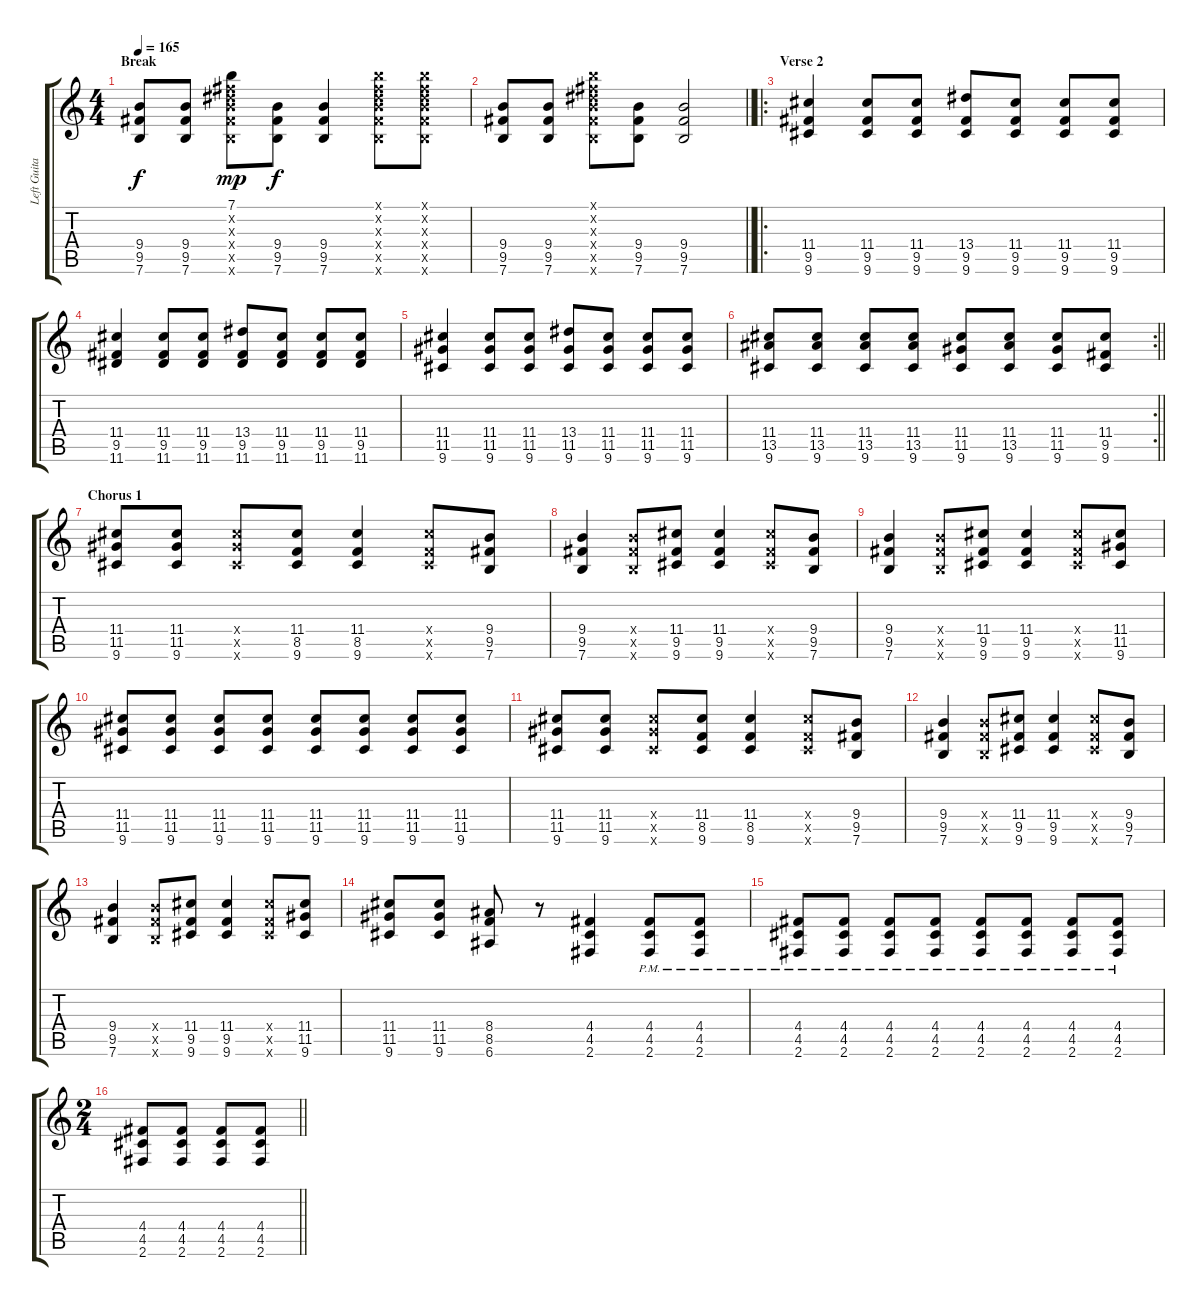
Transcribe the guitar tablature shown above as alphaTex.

\track ("Left Guitar" "Left Guita") {instrument distortionguitar}
\staff {score tabs}
\tuning (E4 B3 G3 D3 A2 E2) {hide}
\ts (4 4)
\section ("" "Break")
\tempo 165
\clef g2
\ks c
(9.4 9.5 7.6).8{dy f} (9.4 9.5 7.6).8 (7.1 7.2{x} 8.3{x} 9.4{x} 9.5{x} 7.6{x}).8{dy mp} (9.4 9.5 7.6).8{dy f} (9.4 9.5 7.6).4 (7.1{x} 7.2{x} 8.3{x} 9.4{x} 9.5{x} 7.6{x}).8 (7.1{x} 7.2{x} 8.3{x} 9.4{x} 9.5{x} 7.6{x}).8 |
\barLineRight lightlight
(9.4 9.5 7.6).8 (9.4 9.5 7.6).8 (7.1{x} 7.2{x} 8.3{x} 9.4{x} 9.5{x} 7.6{x}).8 (9.4 9.5 7.6).8 (9.4 9.5 7.6).2 |
\ro
\section ("" "Verse 2")
(11.4 9.5 9.6).4 (11.4 9.5 9.6).8 (11.4 9.5 9.6).8 (13.4 9.5 9.6).8 (11.4 9.5 9.6).8 (11.4 9.5 9.6).8 (11.4 9.5 9.6).8 |
(11.4 9.5 11.6).4 (11.4 9.5 11.6).8 (11.4 9.5 11.6).8 (13.4 9.5 11.6).8 (11.4 9.5 11.6).8 (11.4 9.5 11.6).8 (11.4 9.5 11.6).8 |
(11.4 11.5 9.6).4 (11.4 11.5 9.6).8 (11.4 11.5 9.6).8 (13.4 11.5 9.6).8 (11.4 11.5 9.6).8 (11.4 11.5 9.6).8 (11.4 11.5 9.6).8 |
\rc 2
\barLineRight lightlight
(11.4 13.5 9.6).8 (11.4 13.5 9.6).8 (11.4 13.5 9.6).8 (11.4 13.5 9.6).8 (11.4 11.5 9.6).8 (11.4 13.5 9.6).8 (11.4 11.5 9.6).8 (11.4 9.5 9.6).8 |
\section ("" "Chorus 1")
(11.4 11.5 9.6).8 (11.4 11.5 9.6).8 (11.4{x} 11.5{x} 9.6{x}).8 (11.4 8.5 9.6).8 (11.4 8.5 9.6).4 (11.4{x} 8.5{x} 9.6{x}).8 (9.4 9.5 7.6).8 |
(9.4 9.5 7.6).4 (9.4{x} 9.5{x} 7.6{x}).8 (11.4 9.5 9.6).8 (11.4 9.5 9.6).4 (11.4{x} 9.5{x} 9.6{x}).8 (9.4 9.5 7.6).8 |
(9.4 9.5 7.6).4 (9.4{x} 9.5{x} 7.6{x}).8 (11.4 9.5 9.6).8 (11.4 9.5 9.6).4 (11.4{x} 9.5{x} 9.6{x}).8 (11.4 11.5 9.6).8 |
(11.4 11.5 9.6).8 (11.4 11.5 9.6).8 (11.4 11.5 9.6).8 (11.4 11.5 9.6).8 (11.4 11.5 9.6).8 (11.4 11.5 9.6).8 (11.4 11.5 9.6).8 (11.4 11.5 9.6).8 |
(11.4 11.5 9.6).8 (11.4 11.5 9.6).8 (11.4{x} 11.5{x} 9.6{x}).8 (11.4 8.5 9.6).8 (11.4 8.5 9.6).4 (11.4{x} 8.5{x} 9.6{x}).8 (9.4 9.5 7.6).8 |
(9.4 9.5 7.6).4 (9.4{x} 9.5{x} 7.6{x}).8 (11.4 9.5 9.6).8 (11.4 9.5 9.6).4 (11.4{x} 9.5{x} 9.6{x}).8 (9.4 9.5 7.6).8 |
(9.4 9.5 7.6).4 (9.4{x} 9.5{x} 7.6{x}).8 (11.4 9.5 9.6).8 (11.4 9.5 9.6).4 (11.4{x} 9.5{x} 9.6{x}).8 (11.4 11.5 9.6).8 |
(11.4 11.5 9.6).8 (11.4 11.5 9.6).8 (8.4 8.5 6.6).8 r.8 (4.4 4.5 2.6).4 (4.4{pm} 4.5{pm} 2.6{pm}).8 (4.4{pm} 4.5{pm} 2.6{pm}).8 |
(4.4{pm} 4.5{pm} 2.6{pm}).8 (4.4{pm} 4.5{pm} 2.6{pm}).8 (4.4{pm} 4.5{pm} 2.6{pm}).8 (4.4{pm} 4.5{pm} 2.6{pm}).8 (4.4{pm} 4.5{pm} 2.6{pm}).8 (4.4{pm} 4.5{pm} 2.6{pm}).8 (4.4{pm} 4.5{pm} 2.6{pm}).8 (4.4{pm} 4.5{pm} 2.6{pm}).8 |
\ts (2 4)
\barLineRight lightlight
(4.4 4.5 2.6).8 (4.4 4.5 2.6).8 (4.4 4.5 2.6).8 (4.4 4.5 2.6).8
